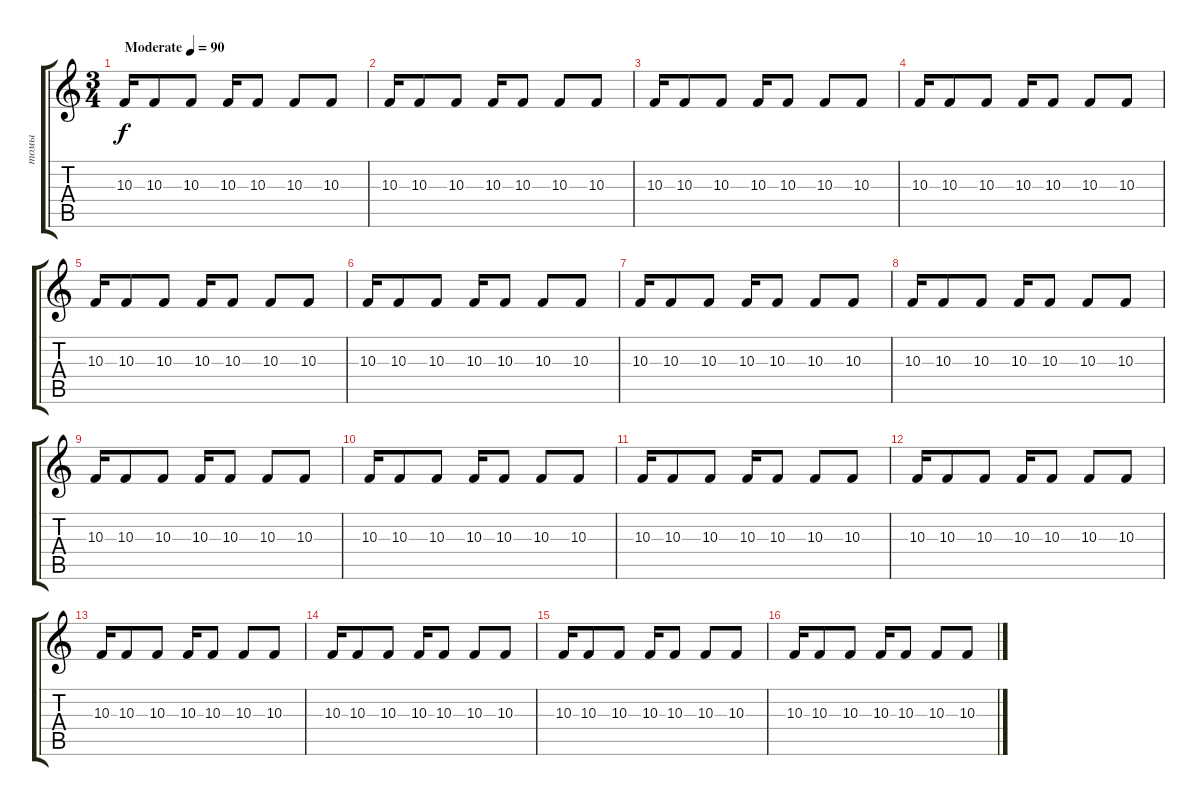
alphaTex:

\track ("томы" "томы") {instrument taikodrum}
\staff {score tabs}
\tuning (E4 B3 G3 D3 A2 E2) {hide}
\ts (3 4)
\tempo (90 "Moderate")
\clef g2
\ks c
10.3.16{dy f volume 0 instrument taikodrum} 10.3.8 10.3.8 10.3.16 10.3.8 10.3.8 10.3.8 |
10.3.16 10.3.8 10.3.8 10.3.16 10.3.8 10.3.8 10.3.8 |
10.3.16 10.3.8 10.3.8 10.3.16 10.3.8 10.3.8 10.3.8 |
10.3.16 10.3.8 10.3.8 10.3.16 10.3.8 10.3.8 10.3.8 |
10.3.16 10.3.8 10.3.8 10.3.16 10.3.8 10.3.8 10.3.8 |
10.3.16 10.3.8 10.3.8 10.3.16 10.3.8 10.3.8 10.3.8 |
10.3.16 10.3.8 10.3.8 10.3.16 10.3.8 10.3.8 10.3.8 |
10.3.16 10.3.8 10.3.8 10.3.16 10.3.8 10.3.8 10.3.8 |
10.3.16 10.3.8 10.3.8 10.3.16 10.3.8 10.3.8 10.3.8 |
10.3.16 10.3.8 10.3.8 10.3.16 10.3.8 10.3.8 10.3.8 |
10.3.16 10.3.8 10.3.8 10.3.16 10.3.8 10.3.8 10.3.8 |
10.3.16 10.3.8 10.3.8 10.3.16 10.3.8 10.3.8 10.3.8 |
10.3.16{volume 10} 10.3.8 10.3.8 10.3.16 10.3.8 10.3.8 10.3.8 |
10.3.16 10.3.8 10.3.8 10.3.16 10.3.8 10.3.8 10.3.8 |
10.3.16 10.3.8 10.3.8 10.3.16 10.3.8 10.3.8 10.3.8 |
10.3.16 10.3.8 10.3.8 10.3.16 10.3.8 10.3.8 10.3.8
